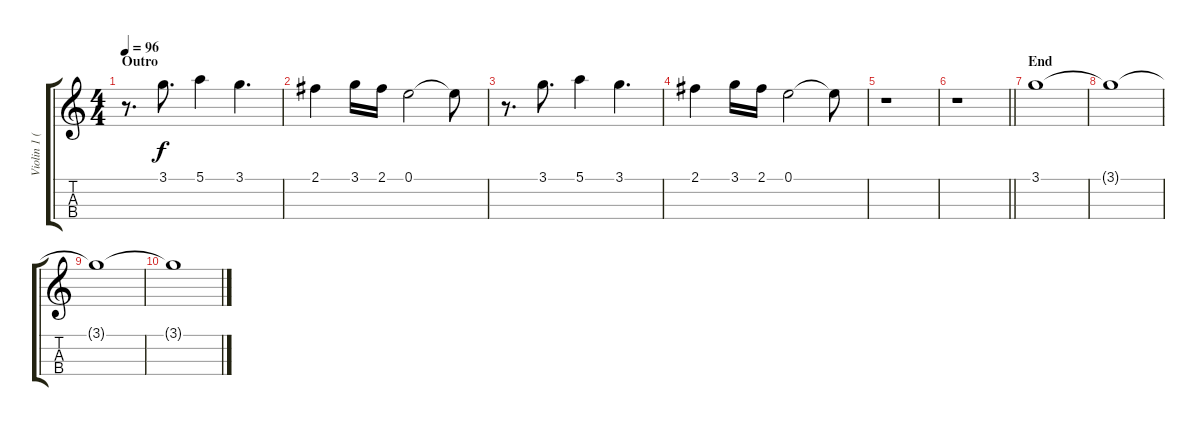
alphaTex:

\track ("Violin 1 (Strings)" "Violin 1 (") {instrument stringensemble1}
\staff {score tabs}
\tuning (E5 A4 D4 G3) {hide}
\ts (4 4)
\section ("" "Outro")
\tempo 96
\clef g2
\ks c
r.8{d dy f} 3.1.8{d} 5.1.4 3.1.4{d} |
2.1.4 3.1.16 2.1.16 0.1.2 0.1{t}.8 |
r.8{d} 3.1.8{d} 5.1.4 3.1.4{d} |
2.1.4 3.1.16 2.1.16 0.1.2 0.1{t}.8 |
r.1 |
\barLineRight lightlight
r.1 |
\section ("" "End")
3.1.1{volume 0} |
3.1{t}.1 |
3.1{t}.1 |
3.1{t}.1
